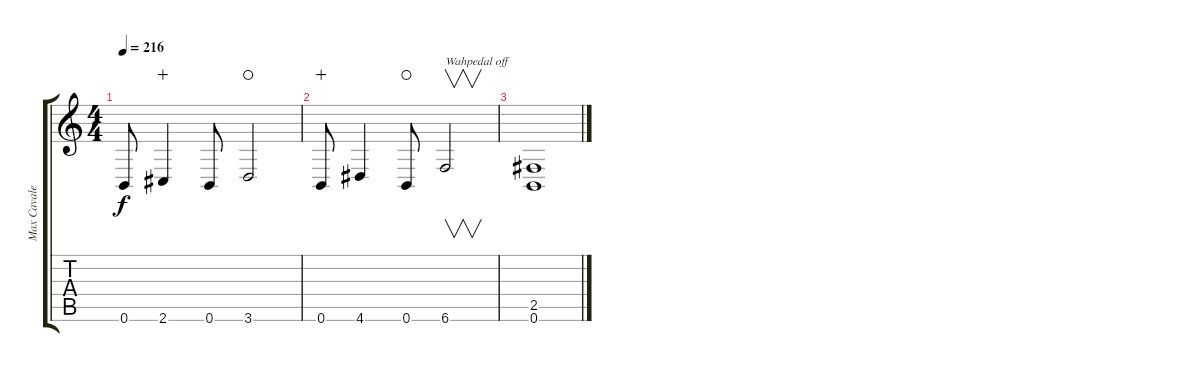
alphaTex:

\track ("Max Cavalera" "Max Cavale") {instrument distortionguitar}
\staff {score tabs}
\tuning (B3 Gb3 D3 A2 E2 B1) {hide}
\ts (4 4)
\tempo 216
\clef g2
\ks c
0.6.8{dy f} 2.6.4{wahc} 0.6.8 3.6.2{waho} |
0.6.8{wahc} 4.6.4 0.6.8{waho} 6.6.2{v txt "Wahpedal off"} |
(2.5 0.6).1
